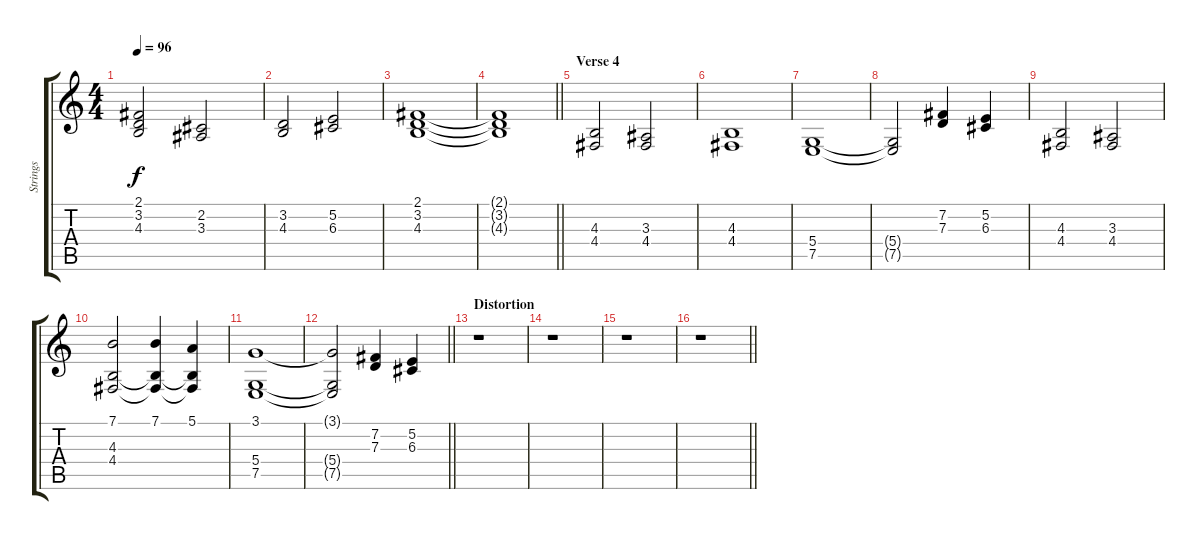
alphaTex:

\track ("Strings" "Strings") {instrument violin}
\staff {score tabs}
\tuning (E4 B3 G3 D3 A2 E2) {hide}
\ts (4 4)
\tempo 96
\clef g2
\ks c
(2.1 3.2 4.3).2{dy f instrument stringensemble2} (2.2 3.3).2 |
(3.2 4.3).2 (5.2 6.3).2 |
(2.1 3.2 4.3).1 |
\barLineRight lightlight
(2.1{t} 3.2{t} 4.3{t}).1 |
\section ("" "Verse 4")
(4.3 4.4).2 (3.3 4.4).2 |
(4.3 4.4).1 |
(5.4 7.5).1 |
(5.4{t} 7.5{t}).2 (7.2 7.3).4{instrument stringensemble1} (5.2 6.3).4 |
(4.3 4.4).2{instrument stringensemble2} (3.3 4.4).2 |
(7.1 4.3 4.4).2 (7.1 4.3{t} 4.4{t}).4 (5.1 4.3{t} 4.4{t}).4 |
(3.1 5.4 7.5).1 |
\barLineRight lightlight
(3.1{t} 5.4{t} 7.5{t}).2 (7.2 7.3).4{instrument stringensemble1} (5.2 6.3).4 |
\section ("" "Distortion")
r.1 |
r.1 |
r.1 |
\barLineRight lightlight
r.1
